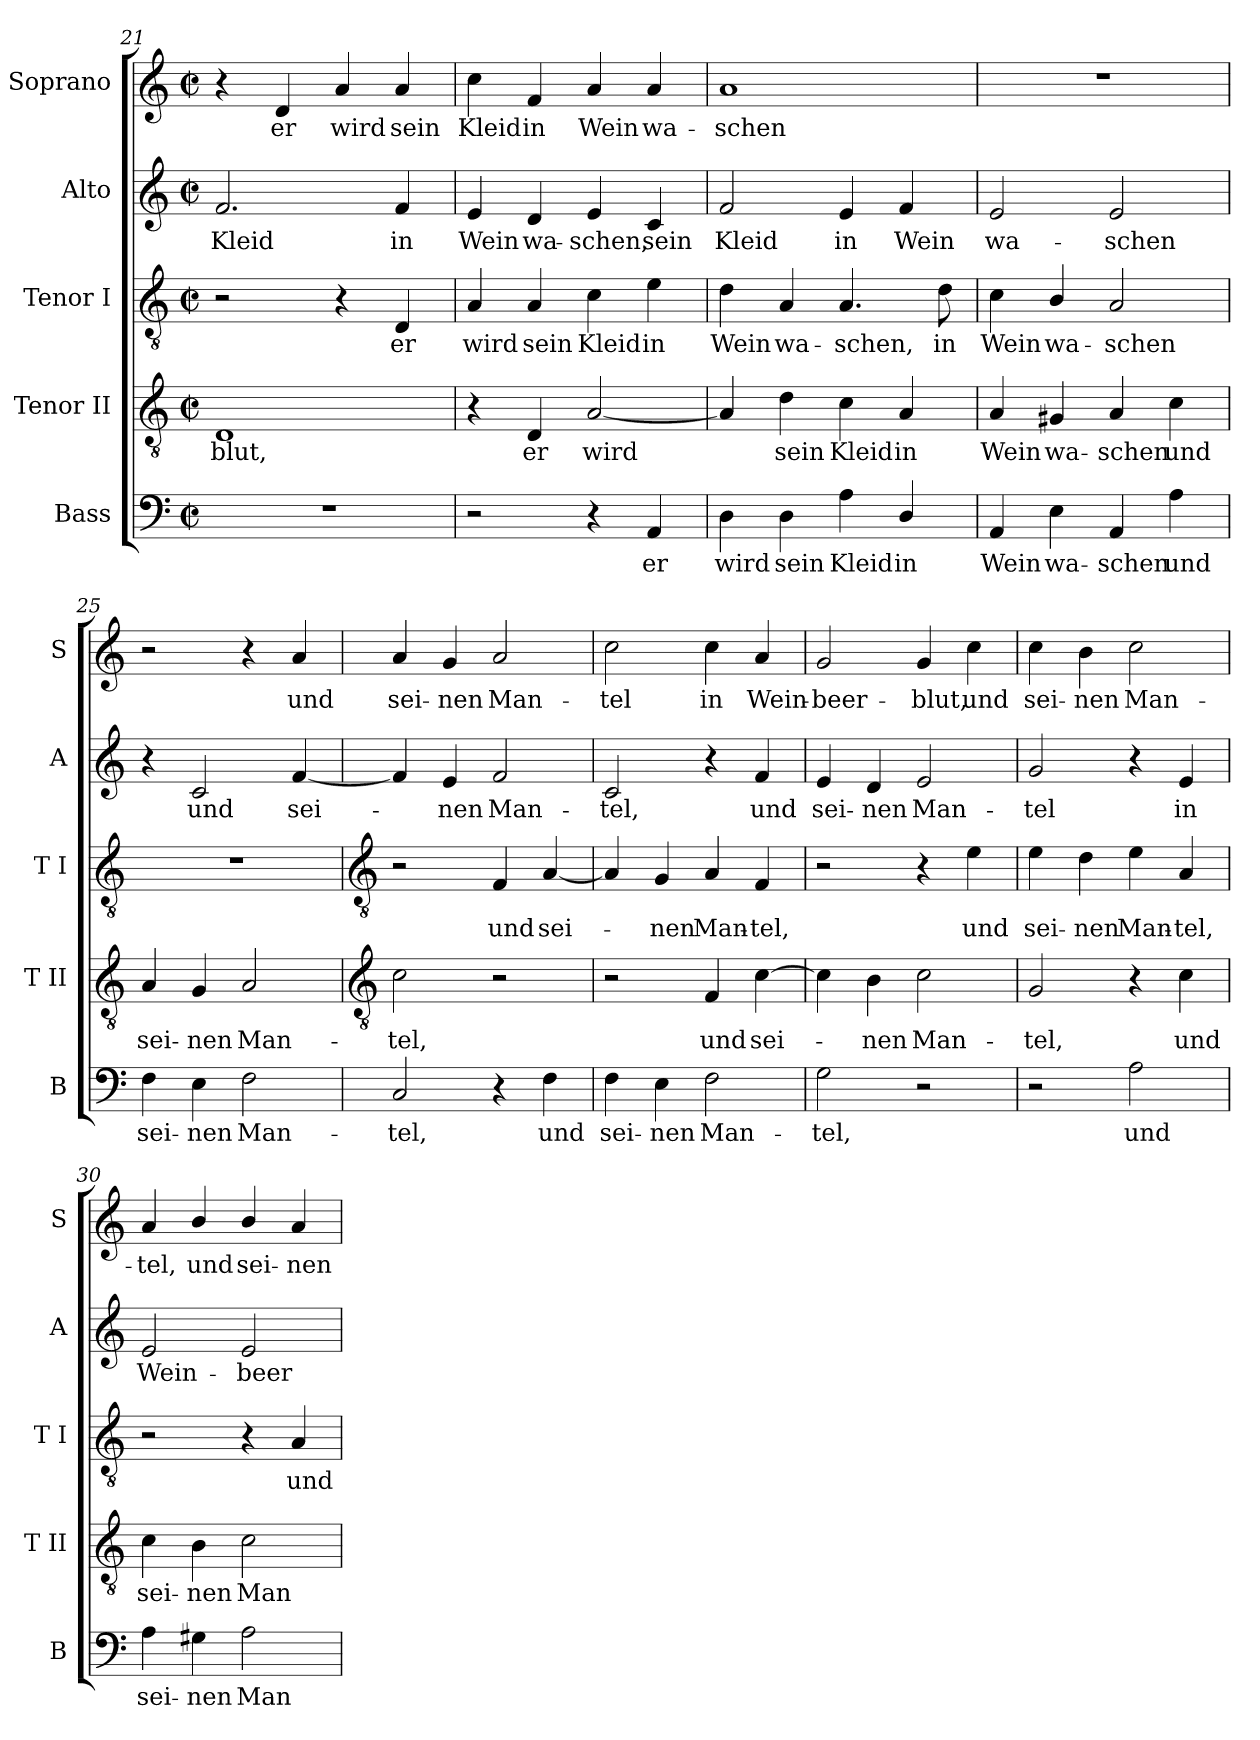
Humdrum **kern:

**kern	**text	**kern	**text	**kern	**text	**kern	**text	**kern	**text
*part5	*part5	*part4	*part4	*part3	*part3	*part2	*part2	*part1	*part1
*staff5	*staff5	*staff4	*staff4	*staff3	*staff3	*staff2	*staff2	*staff1	*staff1
*I"Bass	*	*I"Tenor II	*	*I"Tenor I	*	*I"Alto	*	*I"Soprano	*
*I'B	*	*I'T II	*	*I'T I	*	*I'A	*	*I'S	*
!!LO:LB:g=z
*clefF4	*	*clefGv2	*	*clefGv2	*	*clefG2	*	*clefG2	*
*k[]	*	*k[]	*	*k[]	*	*k[]	*	*k[]	*
*C:	*	*C:	*	*C:	*	*C:	*	*C:	*
*M2/2	*	*M2/2	*	*M2/2	*	*M2/2	*	*M2/2	*
*met(c|)	*	*met(c|)	*	*met(c|)	*	*met(c|)	*	*met(c|)	*
=21	=21	=21	=21	=21	=21	=21	=21	=21	=21
!	!	!	!LO:LY:b	!	!	!	!LO:LY:b	!	!
1r	.	1D	-blut,	2r	.	2.f	Kleid	4r	.
!	!	!	!	!	!	!	!	!	!LO:LY:b
.	.	.	.	.	.	.	.	4d	er
!	!	!	!	!	!	!	!	!	!LO:LY:b
.	.	.	.	4r	.	.	.	4a	wird
!	!	!	!	!	!LO:LY:b	!	!LO:LY:b	!	!LO:LY:b
.	.	.	.	4D	er	4f	in	4a	sein
=22	=22	=22	=22	=22	=22	=22	=22	=22	=22
!	!	!	!	!	!LO:LY:b	!	!LO:LY:b	!	!LO:LY:b
2r	.	4r	.	4A	wird	4e	Wein	4cc	Kleid
!	!	!	!LO:LY:b	!	!LO:LY:b	!	!LO:LY:b	!	!LO:LY:b
.	.	4D	er	4A	sein	4d	wa-	4f	in
!	!	!	!LO:LY:b	!	!LO:LY:b	!	!LO:LY:b	!	!LO:LY:b
4r	.	[2A	wird	4c	Kleid	4e	-schen,	4a	Wein
!	!LO:LY:b	!	!	!	!LO:LY:b	!	!LO:LY:b	!	!LO:LY:b
4AA	er	.	.	4e	in	4c	sein	4a	wa-
=23	=23	=23	=23	=23	=23	=23	=23	=23	=23
!	!LO:LY:b	!	!	!	!LO:LY:b	!	!LO:LY:b	!	!LO:LY:b
4D	wird	4A]	.	4d	Wein	2f	Kleid	1a	-schen
!	!LO:LY:b	!	!LO:LY:b	!	!LO:LY:b	!	!	!	!
4D	sein	4d	sein	4A	wa-	.	.	.	.
!	!LO:LY:b	!	!LO:LY:b	!	!LO:LY:b	!	!LO:LY:b	!	!
4A	Kleid	4c	Kleid	4.A	-schen,	4e	in	.	.
!	!LO:LY:b	!	!LO:LY:b	!	!	!	!LO:LY:b	!	!
4D/	in	4A	in	.	.	4f	Wein	.	.
!	!	!	!	!	!LO:LY:b	!	!	!	!
.	.	.	.	8d	in	.	.	.	.
=24	=24	=24	=24	=24	=24	=24	=24	=24	=24
!	!LO:LY:b	!	!LO:LY:b	!	!LO:LY:b	!	!LO:LY:b	!	!
4AA	Wein	4A	Wein	4c	Wein	2e	wa-	1r	.
!	!LO:LY:b	!	!LO:LY:b	!	!LO:LY:b	!	!	!	!
4E	wa-	4G#X	wa-	4B/	wa-	.	.	.	.
!	!LO:LY:b	!	!LO:LY:b	!	!LO:LY:b	!	!LO:LY:b	!	!
4AA	-schen	4A	-schen	2A	-schen	2e	-schen	.	.
!	!LO:LY:b	!	!LO:LY:b	!	!	!	!	!	!
4A	und	4c	und	.	.	.	.	.	.
=25	=25	=25	=25	=25	=25	=25	=25	=25	=25
!	!LO:LY:b	!	!LO:LY:b	!	!	!	!	!	!
4F	sei-	4A	sei-	1r	.	4r	.	2r	.
!	!LO:LY:b	!	!LO:LY:b	!	!	!	!LO:LY:b	!	!
4E	-nen	4G	-nen	.	.	2c	und	.	.
!	!LO:LY:b	!	!LO:LY:b	!	!	!	!	!	!
2F	Man-	2A	Man-	.	.	.	.	4r	.
!	!	!	!	!	!	!	!LO:LY:b	!	!LO:LY:b
.	.	.	.	.	.	[4f	sei-	4a	und
!!LO:LB:g=z
=26	=26	=26	=26	=26	=26	=26	=26	=26	=26
*	*	*clefGv2	*	*clefGv2	*	*	*	*	*
!	!LO:LY:b	!	!LO:LY:b	!	!	!	!	!	!LO:LY:b
2C	-tel,	2c	-tel,	2r	.	4f]	.	4a	sei-
!	!	!	!	!	!	!	!LO:LY:b	!	!LO:LY:b
.	.	.	.	.	.	4e	nen	4g	-nen
!	!	!	!	!	!LO:LY:b	!	!LO:LY:b	!	!LO:LY:b
4r	.	2r	.	4F	und	2f	Man-	2a	Man-
!	!LO:LY:b	!	!	!	!LO:LY:b	!	!	!	!
4F	und	.	.	[4A	sei-	.	.	.	.
=27	=27	=27	=27	=27	=27	=27	=27	=27	=27
!	!LO:LY:b	!	!	!	!	!	!LO:LY:b	!	!LO:LY:b
4F	sei-	2r	.	4A]	.	2c	-tel,	2cc	-tel
!	!LO:LY:b	!	!	!	!LO:LY:b	!	!	!	!
4E	-nen	.	.	4G	nen	.	.	.	.
!	!LO:LY:b	!	!LO:LY:b	!	!LO:LY:b	!	!	!	!LO:LY:b
2F	Man-	4F	und	4A	Man-	4r	.	4cc	in
!	!	!	!LO:LY:b	!	!LO:LY:b	!	!LO:LY:b	!	!LO:LY:b
.	.	[4c	sei-	4F	-tel,	4f	und	4a	Wein-
=28	=28	=28	=28	=28	=28	=28	=28	=28	=28
!	!LO:LY:b	!	!	!	!	!	!LO:LY:b	!	!LO:LY:b
2G	-tel,	4c]	.	2r	.	4e	sei-	2g	-beer-
!	!	!	!LO:LY:b	!	!	!	!LO:LY:b	!	!
.	.	4B	nen	.	.	4d	-nen	.	.
!	!	!	!LO:LY:b	!	!	!	!LO:LY:b	!	!LO:LY:b
2r	.	2c	Man-	4r	.	2e	Man-	4g	-blut,
!	!	!	!	!	!LO:LY:b	!	!	!	!LO:LY:b
.	.	.	.	4e	und	.	.	4cc	und
=29	=29	=29	=29	=29	=29	=29	=29	=29	=29
!	!	!	!LO:LY:b	!	!LO:LY:b	!	!LO:LY:b	!	!LO:LY:b
2r	.	2G	-tel,	4e	sei-	2g	-tel	4cc	sei-
!	!	!	!	!	!LO:LY:b	!	!	!	!LO:LY:b
.	.	.	.	4d	-nen	.	.	4b	-nen
!	!LO:LY:b	!	!	!	!LO:LY:b	!	!	!	!LO:LY:b
2A	und	4r	.	4e	Man-	4r	.	2cc	Man-
!	!	!	!LO:LY:b	!	!LO:LY:b	!	!LO:LY:b	!	!
.	.	4c	und	4A	-tel,	4e	in	.	.
=30	=30	=30	=30	=30	=30	=30	=30	=30	=30
!	!LO:LY:b	!	!LO:LY:b	!	!	!	!LO:LY:b	!	!LO:LY:b
4A	sei-	4c	sei-	2r	.	2e	Wein-	4a	-tel,
!	!LO:LY:b	!	!LO:LY:b	!	!	!	!	!	!LO:LY:b
4G#X	-nen	4B	-nen	.	.	.	.	4b/	und
!	!LO:LY:b	!	!LO:LY:b	!	!	!	!LO:LY:b	!	!LO:LY:b
2A	Man-	2c	Man-	4r	.	2e	-beer-	4b/	sei-
!	!	!	!	!	!LO:LY:b	!	!	!	!LO:LY:b
.	.	.	.	4A	und	.	.	4a	-nen
=	=	=	=	=	=	=	=	=	=
*-	*-	*-	*-	*-	*-	*-	*-	*-	*-
